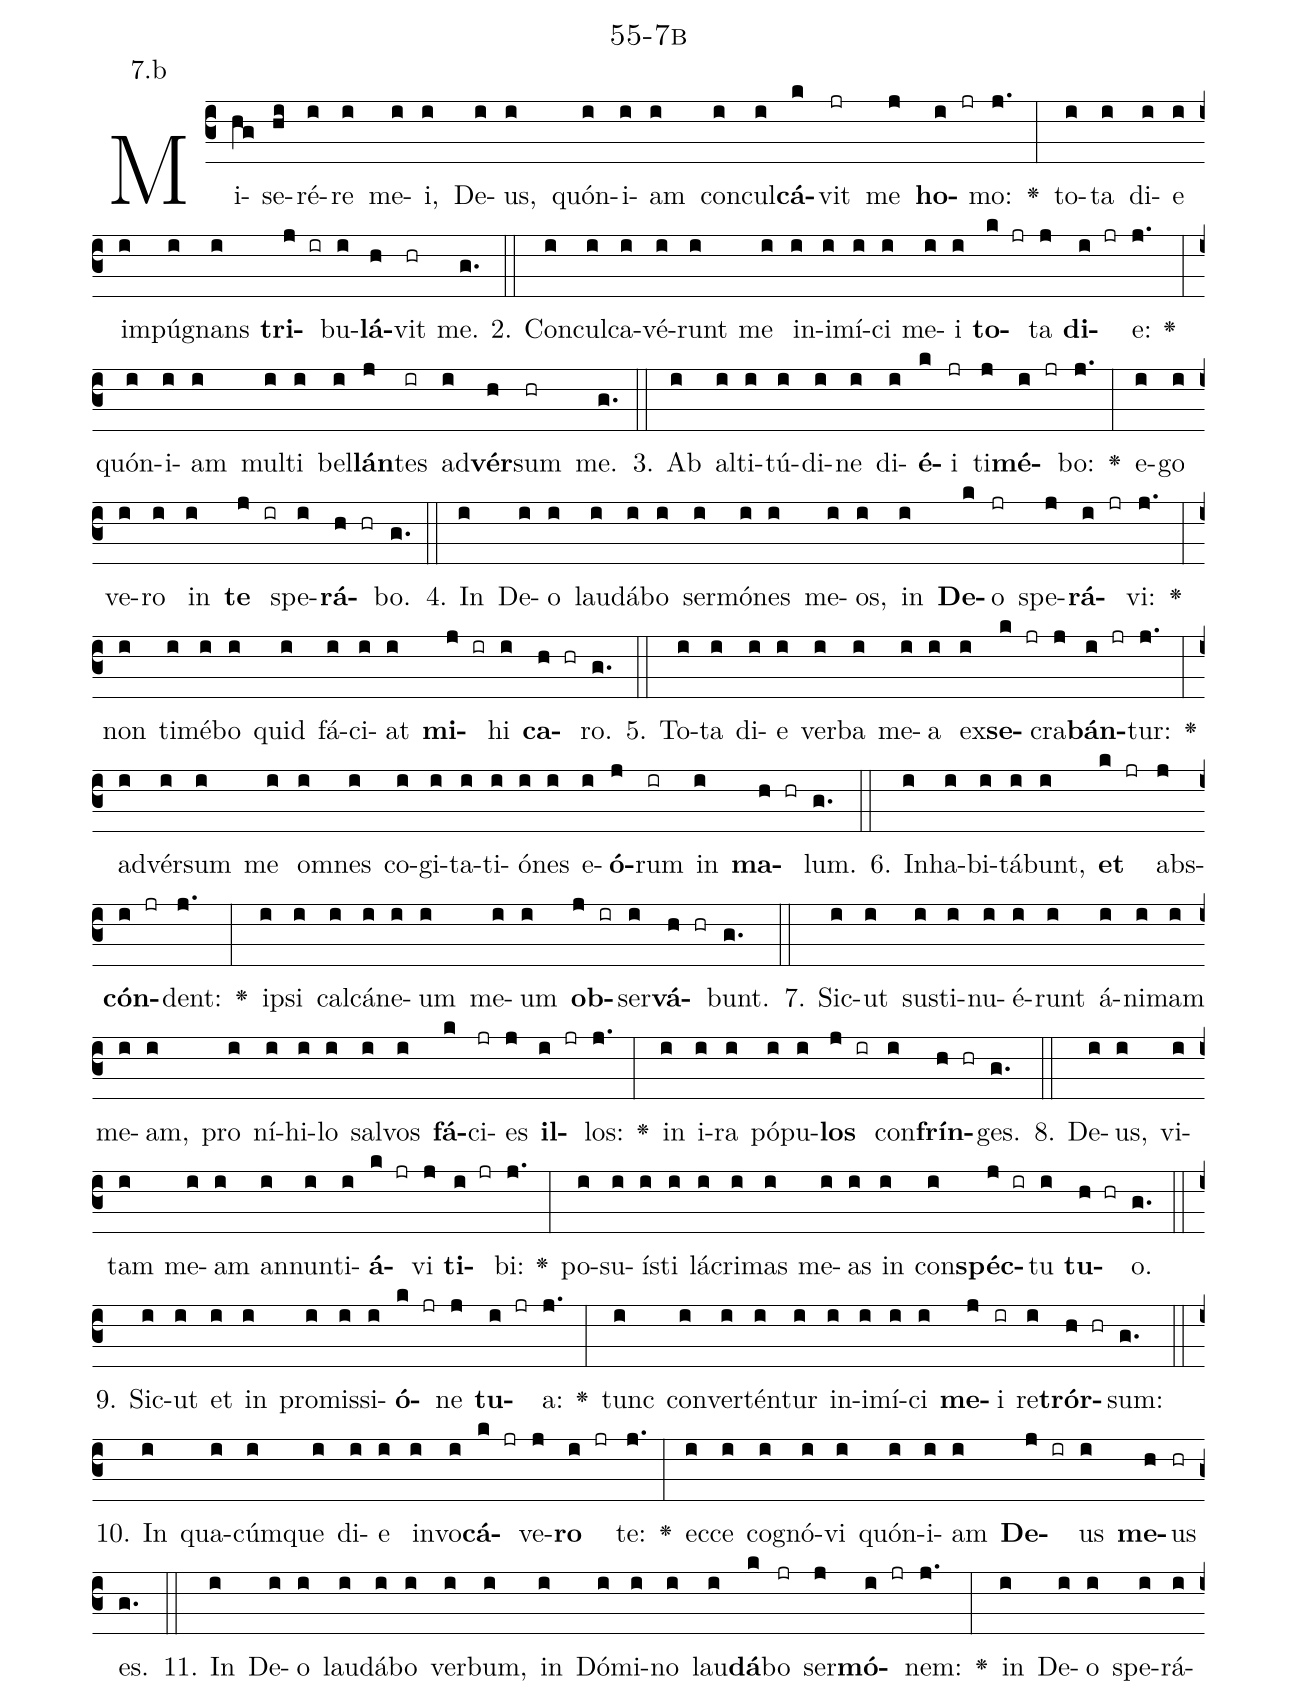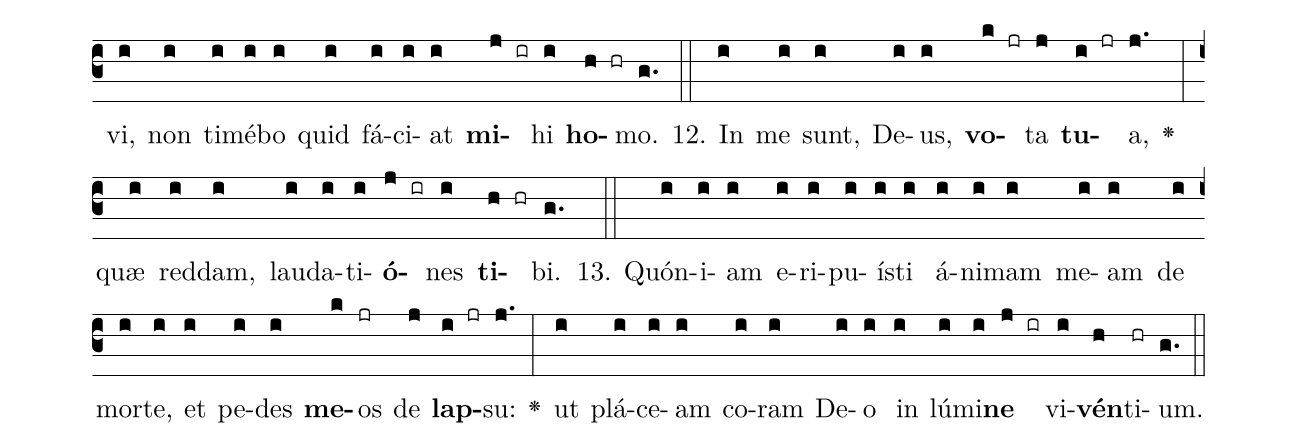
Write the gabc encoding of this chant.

name: 55-7b;
annotation: 7.b;
%%
(c3)Mi(hg)se(hi)ré(i)re(i) me(i)i,(i) De(i)us,(i) quón(i)i(i)am(i) con(i)cul(i)<b>cá</b>(k)vit(jr) me(j) <b>ho</b>(i jr)mo:(j.) <v>\greheightstar</v>(:) to(i)ta(i) di(i)e(i) im(i)pú(i)gnans(i) <b>tri</b>(j ir)bu(i)<b>lá</b>(h)vit(hr) me.(g.) (::)
2. Con(i)cul(i)ca(i)vé(i)runt(i) me(i) in(i)i(i)mí(i)ci(i) me(i)i(i) <b>to</b>(k jr)ta(j) <b>di</b>(i jr)e:(j.) <v>\greheightstar</v>(:) quón(i)i(i)am(i) mul(i)ti(i) bel(i)<b>lán</b>(j)tes(ir) ad(i)<b>vér</b>(h)sum(hr) me.(g.) (::)
3. Ab(i) al(i)ti(i)tú(i)di(i)ne(i) di(i)<b>é</b>(k)i(jr) ti(j)<b>mé</b>(i jr)bo:(j.) <v>\greheightstar</v>(:) e(i)go(i) ve(i)ro(i) in(i) <b>te</b>(j ir) spe(i)<b>rá</b>(h hr)bo.(g.) (::)
4. In(i) De(i)o(i) lau(i)dá(i)bo(i) ser(i)mó(i)nes(i) me(i)os,(i) in(i) <b>De</b>(k)o(jr) spe(j)<b>rá</b>(i jr)vi:(j.) <v>\greheightstar</v>(:) non(i) ti(i)mé(i)bo(i) quid(i) fá(i)ci(i)at(i) <b>mi</b>(j ir)hi(i) <b>ca</b>(h hr)ro.(g.) (::)
5. To(i)ta(i) di(i)e(i) ver(i)ba(i) me(i)a(i) ex(i)<b>se</b>(k jr)cra(j)<b>bán</b>(i jr)tur:(j.) <v>\greheightstar</v>(:) ad(i)vér(i)sum(i) me(i) om(i)nes(i) co(i)gi(i)ta(i)ti(i)ó(i)nes(i) e(i)<b>ó</b>(j)rum(ir) in(i) <b>ma</b>(h hr)lum.(g.) (::)
6. In(i)ha(i)bi(i)tá(i)bunt,(i) <b>et</b>(k jr) abs(j)<b>cón</b>(i jr)dent:(j.) <v>\greheightstar</v>(:) ip(i)si(i) cal(i)cá(i)ne(i)um(i) me(i)um(i) <b>ob</b>(j ir)ser(i)<b>vá</b>(h hr)bunt.(g.) (::)
7. Sic(i)ut(i) sus(i)ti(i)nu(i)é(i)runt(i) á(i)ni(i)mam(i) me(i)am,(i) pro(i) ní(i)hi(i)lo(i) sal(i)vos(i) <b>fá</b>(k)ci(jr)es(j) <b>il</b>(i jr)los:(j.) <v>\greheightstar</v>(:) in(i) i(i)ra(i) pó(i)pu(i)<b>los</b>(j ir) con(i)<b>frín</b>(h hr)ges.(g.) (::)
8. De(i)us,(i) vi(i)tam(i) me(i)am(i) an(i)nun(i)ti(i)<b>á</b>(k jr)vi(j) <b>ti</b>(i jr)bi:(j.) <v>\greheightstar</v>(:) po(i)su(i)ís(i)ti(i) lá(i)cri(i)mas(i) me(i)as(i) in(i) con(i)<b>spéc</b>(j ir)tu(i) <b>tu</b>(h hr)o.(g.) (::)
9. Sic(i)ut(i) et(i) in(i) pro(i)mis(i)si(i)<b>ó</b>(k jr)ne(j) <b>tu</b>(i jr)a:(j.) <v>\greheightstar</v>(:) tunc(i) con(i)ver(i)tén(i)tur(i) in(i)i(i)mí(i)ci(i) <b>me</b>(j)i(ir) re(i)<b>trór</b>(h hr)sum:(g.) (::)
10. In(i) qua(i)cúm(i)que(i) di(i)e(i) in(i)vo(i)<b>cá</b>(k jr)ve(j)<b>ro</b>(i jr) te:(j.) <v>\greheightstar</v>(:) ec(i)ce(i) co(i)gnó(i)vi(i) quón(i)i(i)am(i) <b>De</b>(j ir)us(i) <b>me</b>(h)us(hr) es.(g.) (::)
11. In(i) De(i)o(i) lau(i)dá(i)bo(i) ver(i)bum,(i) in(i) Dó(i)mi(i)no(i) lau(i)<b>dá</b>(k)bo(jr) ser(j)<b>mó</b>(i jr)nem:(j.) <v>\greheightstar</v>(:) in(i) De(i)o(i) spe(i)rá(i)vi,(i) non(i) ti(i)mé(i)bo(i) quid(i) fá(i)ci(i)at(i) <b>mi</b>(j ir)hi(i) <b>ho</b>(h hr)mo.(g.) (::)
12. In(i) me(i) sunt,(i) De(i)us,(i) <b>vo</b>(k jr)ta(j) <b>tu</b>(i jr)a,(j.) <v>\greheightstar</v>(:) quæ(i) red(i)dam,(i) lau(i)da(i)ti(i)<b>ó</b>(j ir)nes(i) <b>ti</b>(h hr)bi.(g.) (::)
13. Quón(i)i(i)am(i) e(i)ri(i)pu(i)ís(i)ti(i) á(i)ni(i)mam(i) me(i)am(i) de(i) mor(i)te,(i) et(i) pe(i)des(i) <b>me</b>(k)os(jr) de(j) <b>lap</b>(i jr)su:(j.) <v>\greheightstar</v>(:) ut(i) plá(i)ce(i)am(i) co(i)ram(i) De(i)o(i) in(i) lú(i)mi(i)<b>ne</b>(j ir) vi(i)<b>vén</b>(h)ti(hr)um.(g.) (::)
